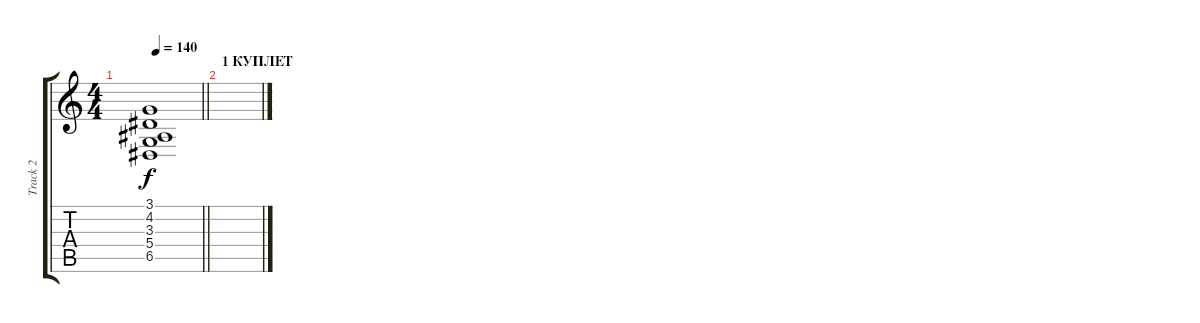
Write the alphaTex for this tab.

\track ("Track 2" "Track 2") {instrument brightacousticpiano}
\staff {score tabs}
\tuning (E4 B3 G3 D3 A2 E2) {hide}
\ts (4 4)
\tempo 140
\clef g2
\barLineRight lightlight
\ks c
(3.1 4.2 3.3 5.4 6.5).1{dy f} |
\section ("" "1 КУПЛЕТ")
